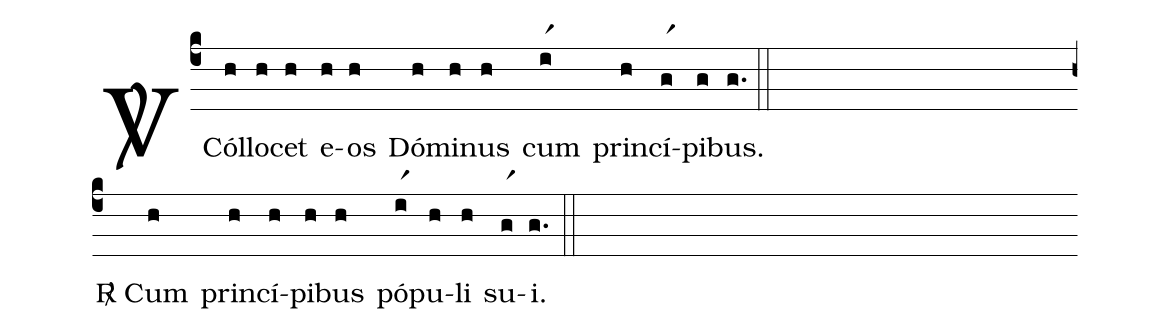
%%
(c4)
<sp>V/</sp> Cól(h)lo(h)cet(h) e(h)os(h) Dó(h)mi(h)nus(h) cum(ir1) prin(h)cí(gr1)pi(g)bus.(g.) (::Z)
<sp>R/</sp> Cum(h) prin(h)cí(h)pi(h)bus(h) pó(ir1)pu(h)li(h) su(gr1)i.(g.) (::)
